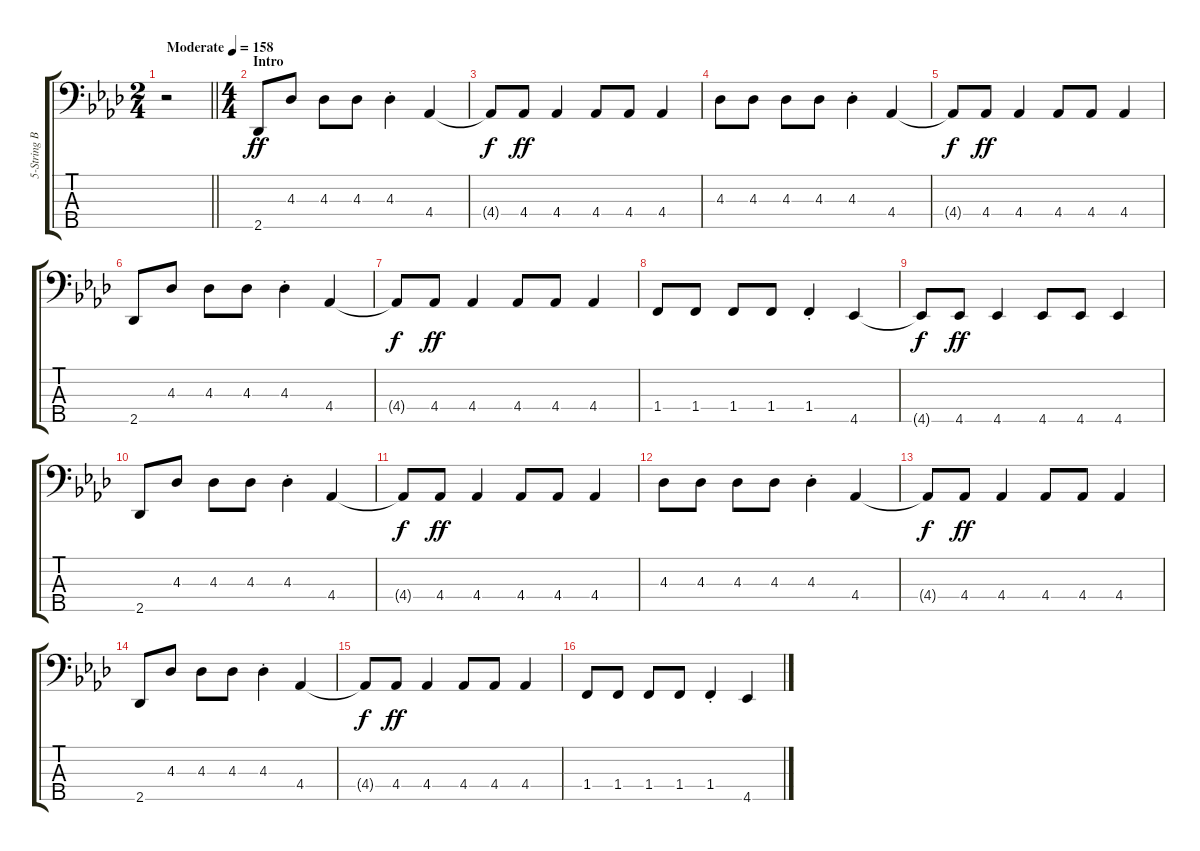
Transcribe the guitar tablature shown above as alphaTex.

\track ("5-String Bass" "5-String B") {instrument electricbassfinger}
\staff {score tabs}
\tuning (G2 D2 A1 E1 B0) {hide}
\ts (2 4)
\tempo (158 "Moderate")
\clef f4
\barLineRight lightlight
\ks ab
r.2{dy ff instrument electricbassfinger} |
\ts (4 4)
\section ("" "Intro")
2.5.8 4.3.8 4.3.8 4.3.8 4.3{st}.4 4.4.4 |
4.4{t}.8{dy f} 4.4.8{dy ff} 4.4.4 4.4.8 4.4.8 4.4.4 |
4.3.8 4.3.8 4.3.8 4.3.8 4.3{st}.4 4.4.4 |
4.4{t}.8{dy f} 4.4.8{dy ff} 4.4.4 4.4.8 4.4.8 4.4.4 |
2.5.8 4.3.8 4.3.8 4.3.8 4.3{st}.4 4.4.4 |
4.4{t}.8{dy f} 4.4.8{dy ff} 4.4.4 4.4.8 4.4.8 4.4.4 |
1.4.8 1.4.8 1.4.8 1.4.8 1.4{st}.4 4.5.4 |
4.5{t}.8{dy f} 4.5.8{dy ff} 4.5.4 4.5.8 4.5.8 4.5.4 |
2.5.8 4.3.8 4.3.8 4.3.8 4.3{st}.4 4.4.4 |
4.4{t}.8{dy f} 4.4.8{dy ff} 4.4.4 4.4.8 4.4.8 4.4.4 |
4.3.8 4.3.8 4.3.8 4.3.8 4.3{st}.4 4.4.4 |
4.4{t}.8{dy f} 4.4.8{dy ff} 4.4.4 4.4.8 4.4.8 4.4.4 |
2.5.8 4.3.8 4.3.8 4.3.8 4.3{st}.4 4.4.4 |
4.4{t}.8{dy f} 4.4.8{dy ff} 4.4.4 4.4.8 4.4.8 4.4.4 |
1.4.8 1.4.8 1.4.8 1.4.8 1.4{st}.4 4.5.4
